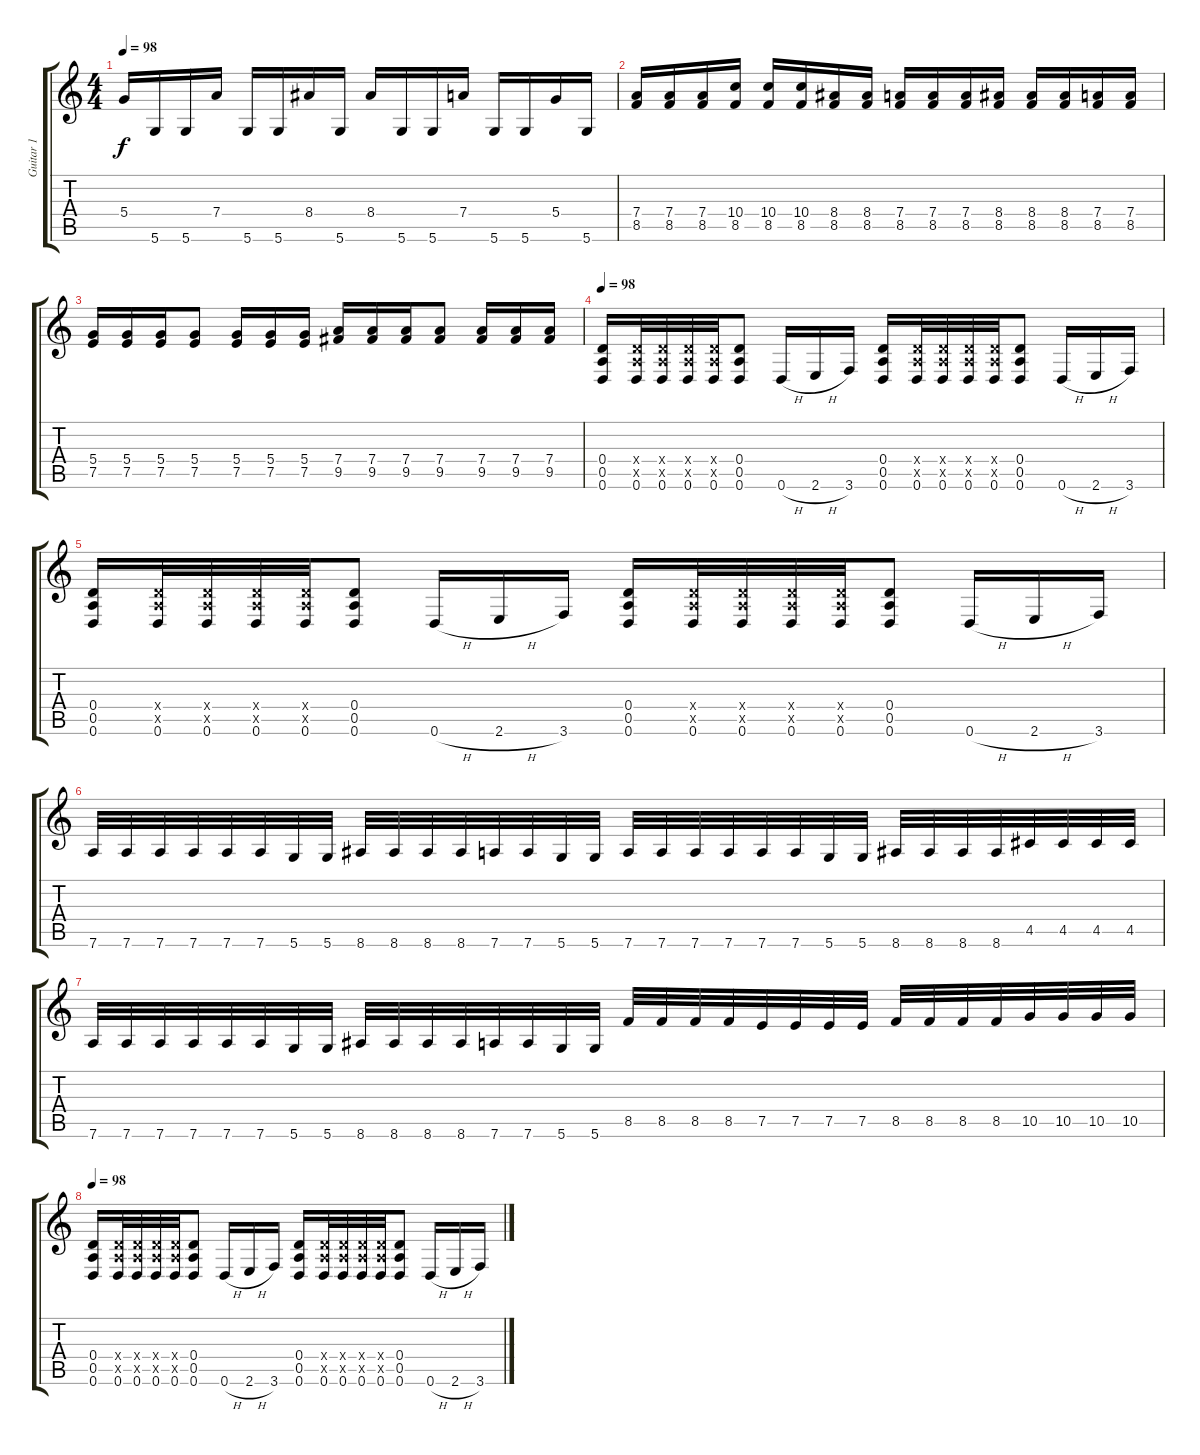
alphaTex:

\track ("Guitar 1" "Guitar 1") {instrument distortionguitar}
\staff {score tabs}
\tuning (E4 B3 G3 D3 A2 D2) {hide}
\ts (4 4)
\tempo 98
\clef g2
\ks c
5.4.16{dy f} 5.6.16 5.6.16 7.4.16 5.6.16 5.6.16 8.4.16 5.6.16 8.4.16 5.6.16 5.6.16 7.4.16 5.6.16 5.6.16 5.4.16 5.6.16 |
(7.4 8.5).16 (7.4 8.5).16 (7.4 8.5).16 (10.4 8.5).16 (10.4 8.5).16 (10.4 8.5).16 (8.4 8.5).16 (8.4 8.5).16 (7.4 8.5).16 (7.4 8.5).16 (7.4 8.5).16 (8.4 8.5).16 (8.4 8.5).16 (8.4 8.5).16 (7.4 8.5).16 (7.4 8.5).16 |
(5.4 7.5).16 (5.4 7.5).16 (5.4 7.5).16 (5.4 7.5).8 (5.4 7.5).16 (5.4 7.5).16 (5.4 7.5).16 (7.4 9.5).16 (7.4 9.5).16 (7.4 9.5).16 (7.4 9.5).8 (7.4 9.5).16 (7.4 9.5).16 (7.4 9.5).16 |
\tempo 98
(0.4 0.5 0.6).16{volume 14} (0.4{x} 0.5{x} 0.6).32 (0.4{x} 0.5{x} 0.6).32 (0.4{x} 0.5{x} 0.6).32 (0.4{x} 0.5{x} 0.6).32 (0.4 0.5 0.6).8 0.6{h}.16 2.6{h}.16 3.6.16 (0.4 0.5 0.6).16 (0.4{x} 0.5{x} 0.6).32 (0.4{x} 0.5{x} 0.6).32 (0.4{x} 0.5{x} 0.6).32 (0.4{x} 0.5{x} 0.6).32 (0.4 0.5 0.6).8 0.6{h}.16 2.6{h}.16 3.6.16 |
(0.4 0.5 0.6).16 (0.4{x} 0.5{x} 0.6).32 (0.4{x} 0.5{x} 0.6).32 (0.4{x} 0.5{x} 0.6).32 (0.4{x} 0.5{x} 0.6).32 (0.4 0.5 0.6).8 0.6{h}.16 2.6{h}.16 3.6.16 (0.4 0.5 0.6).16 (0.4{x} 0.5{x} 0.6).32 (0.4{x} 0.5{x} 0.6).32 (0.4{x} 0.5{x} 0.6).32 (0.4{x} 0.5{x} 0.6).32 (0.4 0.5 0.6).8 0.6{h}.16 2.6{h}.16 3.6.16 |
7.6.32 7.6.32 7.6.32 7.6.32 7.6.32 7.6.32 5.6.32 5.6.32 8.6.32 8.6.32 8.6.32 8.6.32 7.6.32 7.6.32 5.6.32 5.6.32 7.6.32 7.6.32 7.6.32 7.6.32 7.6.32 7.6.32 5.6.32 5.6.32 8.6.32 8.6.32 8.6.32 8.6.32 4.5.32 4.5.32 4.5.32 4.5.32 |
7.6.32 7.6.32 7.6.32 7.6.32 7.6.32 7.6.32 5.6.32 5.6.32 8.6.32 8.6.32 8.6.32 8.6.32 7.6.32 7.6.32 5.6.32 5.6.32 8.5.32 8.5.32 8.5.32 8.5.32 7.5.32 7.5.32 7.5.32 7.5.32 8.5.32 8.5.32 8.5.32 8.5.32 10.5.32 10.5.32 10.5.32 10.5.32 |
\tempo 98
(0.4 0.5 0.6).16 (0.4{x} 0.5{x} 0.6).32 (0.4{x} 0.5{x} 0.6).32 (0.4{x} 0.5{x} 0.6).32 (0.4{x} 0.5{x} 0.6).32 (0.4 0.5 0.6).8 0.6{h}.16 2.6{h}.16 3.6.16 (0.4 0.5 0.6).16 (0.4{x} 0.5{x} 0.6).32 (0.4{x} 0.5{x} 0.6).32 (0.4{x} 0.5{x} 0.6).32 (0.4{x} 0.5{x} 0.6).32 (0.4 0.5 0.6).8 0.6{h}.16 2.6{h}.16 3.6.16
